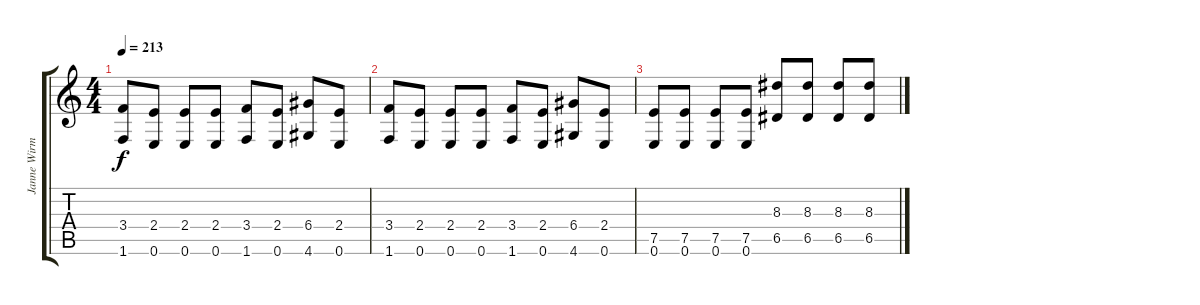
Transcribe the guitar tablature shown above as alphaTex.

\track ("Janne Wirman" "Janne Wirm") {instrument electricguitarjazz}
\staff {score tabs}
\tuning (E4 B3 G3 D3 A2 E2) {hide}
\ts (4 4)
\tempo 213
\clef g2
\ks c
(3.4 1.6).8{dy f instrument brightacousticpiano} (2.4 0.6).8 (2.4 0.6).8 (2.4 0.6).8 (3.4 1.6).8 (2.4 0.6).8 (6.4 4.6).8 (2.4 0.6).8 |
(3.4 1.6).8{instrument brightacousticpiano} (2.4 0.6).8 (2.4 0.6).8 (2.4 0.6).8 (3.4 1.6).8 (2.4 0.6).8 (6.4 4.6).8 (2.4 0.6).8 |
(7.5 0.6).8{instrument brightacousticpiano} (7.5 0.6).8 (7.5 0.6).8 (7.5 0.6).8 (8.3 6.5).8 (8.3 6.5).8 (8.3 6.5).8 (8.3 6.5).8
